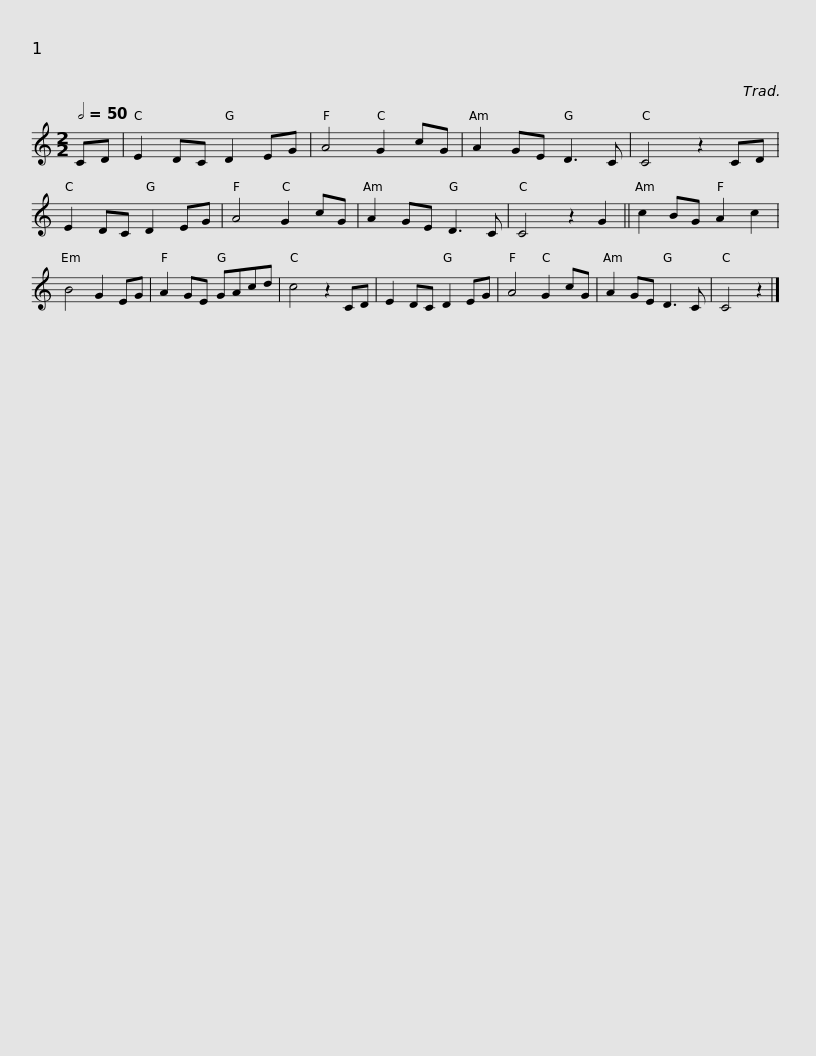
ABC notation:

X:1
L:1/8
Q:1/2=50
M:2/2
I:linebreak $
K:C
V:1 treble
V:1
 CD | E2 DC D2 EG | A4 G2 cG | A2 GE D3 C | C4 z2 CD | %5
 E2 DC D2 EG | A4 G2 cG | A2 GE D3 C |$ C4 z2 G2 || c2 BG A2 c2 | %10
 B4 G2 EG | A2 GE GAcd | c4 z2 CD | E2 DC D2 EG | A4 G2 cG | %15
 A2 GE D3 C | C4 z2 |] %17
